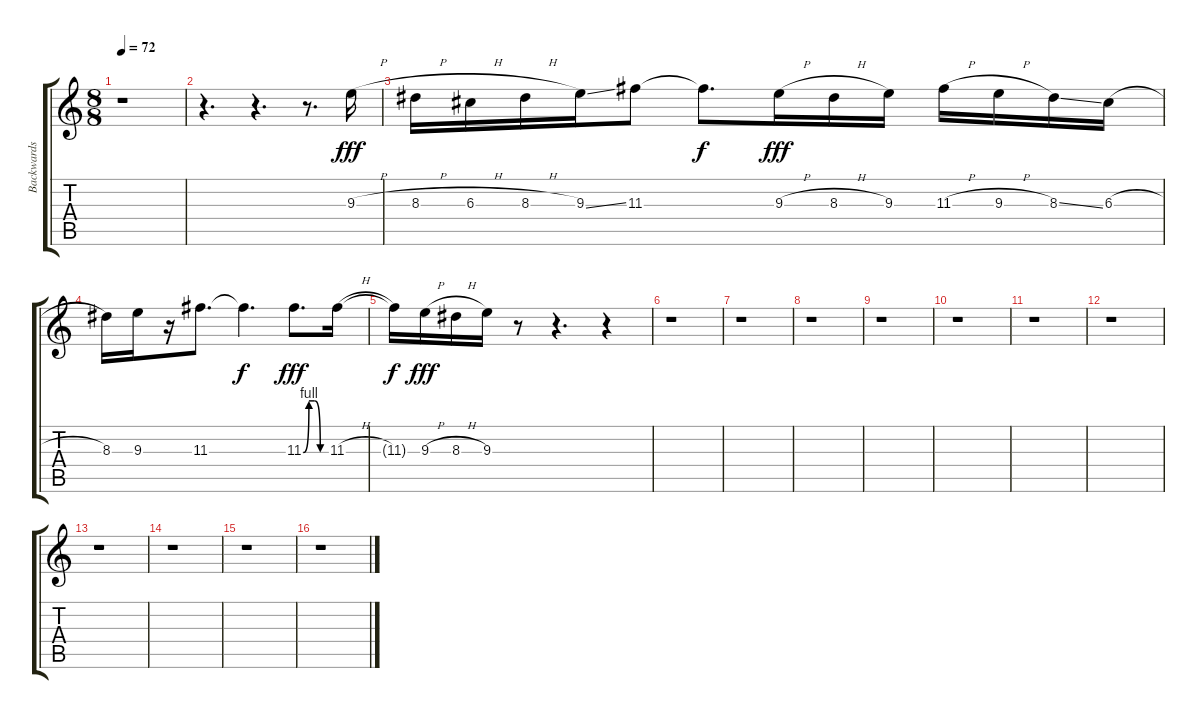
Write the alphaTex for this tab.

\track ("Backwards Guitar" "Backwards ") {instrument distortionguitar}
\staff {score tabs}
\tuning (E4 B3 G3 D3 A2 E2) {hide}
\ts (8 8)
\tempo 72
\clef g2
\ks c
r.1{dy fff instrument distortionguitar} |
r.4{d} r.4{d} r.8{d} 9.3{h}.16 |
8.3{h}.16 6.3{h}.16 8.3{h}.16 9.3{ss}.16 11.3.8 11.3{t}.8{d dy f} 9.3{h}.16{dy fff} 8.3{h}.16 9.3.16 11.3{h}.16 9.3{h}.16 8.3{ss}.16 6.3{h}.16 |
8.3.16 9.3.16 r.16 11.3.8{d} 11.3{t}.4{d dy f} 11.3{be (custom 0 0 15 4 30 4 45 0 60 0)}.8{d dy fff} 11.3{h}.16 |
11.3{t}.16{dy f} 9.3{h}.16{dy fff} 8.3{h}.16 9.3.16 r.8 r.4{d} r.4 |
r.1 |
r.1 |
r.1 |
r.1 |
r.1 |
r.1 |
r.1 |
r.1 |
r.1 |
r.1 |
r.1
